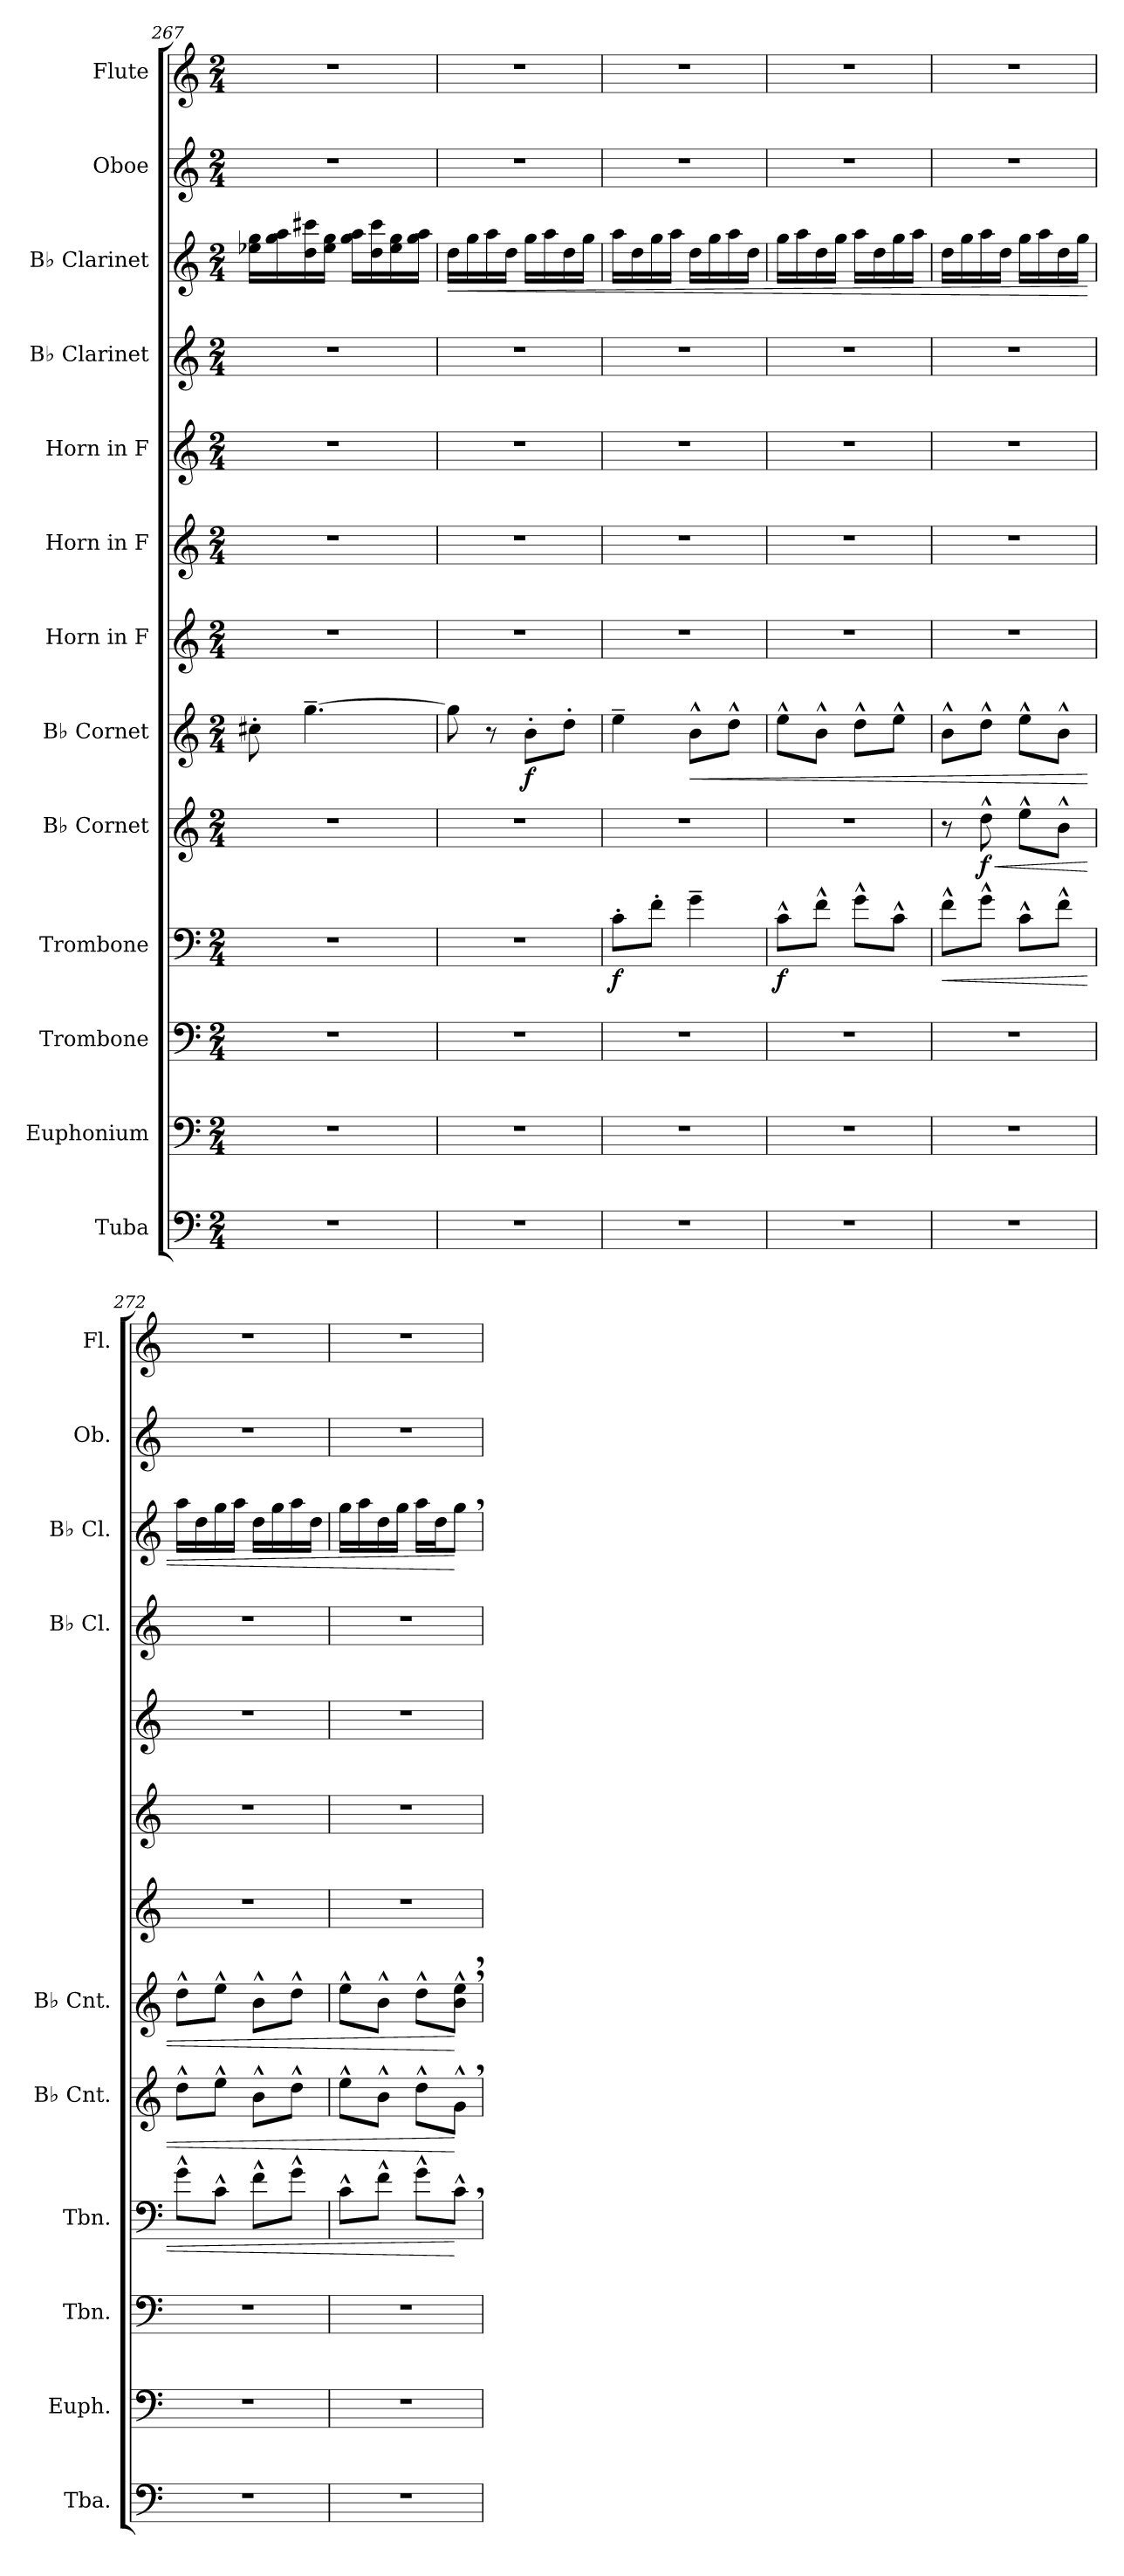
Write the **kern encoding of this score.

**kern	**kern	**kern	**kern	**dynam	**kern	**dynam	**kern	**dynam	**kern	**kern	**kern	**kern	**kern	**dynam	**kern	**kern
*part13	*part12	*part11	*part10	*part10	*part9	*part9	*part8	*part8	*part7	*part6	*part5	*part4	*part3	*part3	*part2	*part1
*staff13	*staff12	*staff11	*staff10	*staff10	*staff9	*staff9	*staff8	*staff8	*staff7	*staff6	*staff5	*staff4	*staff3	*staff3	*staff2	*staff1
*I"Tuba	*I"Euphonium	*I"Trombone	*I"Trombone	*	*I"B♭ Cornet	*	*I"B♭ Cornet	*	*I"Horn in F	*I"Horn in F	*I"Horn in F	*I"B♭ Clarinet	*I"B♭ Clarinet	*	*I"Oboe	*I"Flute
*I'Tba.	*I'Euph.	*I'Tbn.	*I'Tbn.	*	*I'B♭ Cnt.	*	*I'B♭ Cnt.	*	*	*	*	*I'B♭ Cl.	*I'B♭ Cl.	*	*I'Ob.	*I'Fl.
*clefF4	*clefF4	*clefF4	*clefF4	*	*clefG2	*	*clefG2	*	*clefG2	*clefG2	*clefG2	*clefG2	*clefG2	*	*clefG2	*clefG2
*	*	*	*	*	*ITrd1c2	*	*ITrd1c2	*	*ITrd4c7	*ITrd4c7	*ITrd4c7	*ITrd1c2	*ITrd1c2	*	*	*
*k[]	*k[]	*k[]	*k[]	*	*k[b-e-]	*	*k[b-e-]	*	*k[b-]	*k[b-]	*k[b-]	*k[b-e-]	*k[b-e-]	*	*k[]	*k[]
*M2/4	*M2/4	*M2/4	*M2/4	*	*M2/4	*	*M2/4	*	*M2/4	*M2/4	*M2/4	*M2/4	*M2/4	*	*M2/4	*M2/4
=267	=267	=267	=267	=267	=267	=267	=267	=267	=267	=267	=267	=267	=267	=267	=267	=267
2r	2r	2r	2r	.	2r	.	8bn'\	.	2r	2r	2r	2r	16dd-X\ 16ff\LL	.	2r	2r
.	.	.	.	.	.	.	.	.	.	.	.	.	16ff\ 16gg\	.	.	.
.	.	.	.	.	.	.	[4.ff~\	.	.	.	.	.	16cc\ 16bbn\	.	.	.
.	.	.	.	.	.	.	.	.	.	.	.	.	16dd-\ 16ff\JJ	.	.	.
.	.	.	.	.	.	.	.	.	.	.	.	.	16ff\ 16gg\LL	.	.	.
.	.	.	.	.	.	.	.	.	.	.	.	.	16cc\ 16bb\	.	.	.
.	.	.	.	.	.	.	.	.	.	.	.	.	16dd-\ 16ff\	.	.	.
.	.	.	.	.	.	.	.	.	.	.	.	.	16ff\ 16gg\JJ	.	.	.
!!LO:PB:g=z
=268	=268	=268	=268	=268	=268	=268	=268	=268	=268	=268	=268	=268	=268	=268	=268	=268
!	!	!	!	!	!	!	!	!	!	!	!	!	!	!LO:HP:b	!	!
2r	2r	2r	2r	.	2r	.	8ff\]	.	2r	2r	2r	2r	16cc\LL	<	2r	2r
.	.	.	.	.	.	.	.	.	.	.	.	.	16ff\	.	.	.
.	.	.	.	.	.	.	8r	.	.	.	.	.	16gg\	.	.	.
.	.	.	.	.	.	.	.	.	.	.	.	.	16cc\JJ	.	.	.
!	!	!	!	!	!	!	!	!LO:DY:b	!	!	!	!	!	!	!	!
.	.	.	.	.	.	.	8a'\L	f	.	.	.	.	16ff\LL	.	.	.
.	.	.	.	.	.	.	.	.	.	.	.	.	16gg\	.	.	.
.	.	.	.	.	.	.	8cc'\J	.	.	.	.	.	16cc\	.	.	.
.	.	.	.	.	.	.	.	.	.	.	.	.	16ff\JJ	.	.	.
=269	=269	=269	=269	=269	=269	=269	=269	=269	=269	=269	=269	=269	=269	=269	=269	=269
!	!	!	!	!LO:DY:b	!	!	!	!	!	!	!	!	!	!	!	!
2r	2r	2r	8c'\L	f	2r	.	4dd~\	.	2r	2r	2r	2r	16gg\LL	.	2r	2r
.	.	.	.	.	.	.	.	.	.	.	.	.	16cc\	.	.	.
.	.	.	8f'\J	.	.	.	.	.	.	.	.	.	16ff\	.	.	.
.	.	.	.	.	.	.	.	.	.	.	.	.	16gg\JJ	.	.	.
!	!	!	!	!	!	!	!	!LO:HP:b	!	!	!	!	!	!	!	!
.	.	.	4g~\	.	.	.	8a^^\L	<	.	.	.	.	16cc\LL	.	.	.
.	.	.	.	.	.	.	.	.	.	.	.	.	16ff\	.	.	.
.	.	.	.	.	.	.	8cc^^\J	.	.	.	.	.	16gg\	.	.	.
.	.	.	.	.	.	.	.	.	.	.	.	.	16cc\JJ	.	.	.
=270	=270	=270	=270	=270	=270	=270	=270	=270	=270	=270	=270	=270	=270	=270	=270	=270
!	!	!	!	!LO:DY:b	!	!	!	!	!	!	!	!	!	!	!	!
2r	2r	2r	8c^^\L	f	2r	.	8dd^^\L	.	2r	2r	2r	2r	16ff\LL	.	2r	2r
.	.	.	.	.	.	.	.	.	.	.	.	.	16gg\	.	.	.
.	.	.	8f^^\J	.	.	.	8a^^\J	.	.	.	.	.	16cc\	.	.	.
.	.	.	.	.	.	.	.	.	.	.	.	.	16ff\JJ	.	.	.
.	.	.	8g^^\L	.	.	.	8cc^^\L	.	.	.	.	.	16gg\LL	.	.	.
.	.	.	.	.	.	.	.	.	.	.	.	.	16cc\	.	.	.
.	.	.	8c^^\J	.	.	.	8dd^^\J	.	.	.	.	.	16ff\	.	.	.
.	.	.	.	.	.	.	.	.	.	.	.	.	16gg\JJ	.	.	.
=271	=271	=271	=271	=271	=271	=271	=271	=271	=271	=271	=271	=271	=271	=271	=271	=271
!	!	!	!	!LO:HP:b	!	!	!	!	!	!	!	!	!	!	!	!
2r	2r	2r	8f^^\L	<	8r	.	8a^^\L	.	2r	2r	2r	2r	16cc\LL	.	2r	2r
.	.	.	.	.	.	.	.	.	.	.	.	.	16ff\	.	.	.
!	!	!	!	!	!	!LO:HP:b	!	!	!	!	!	!	!	!	!	!
!	!	!	!	!	!	!LO:DY:n=1:b	!	!	!	!	!	!	!	!	!	!
.	.	.	8g^^\J	.	8cc^^\	< f	8cc^^\J	.	.	.	.	.	16gg\	.	.	.
.	.	.	.	.	.	.	.	.	.	.	.	.	16cc\JJ	.	.	.
.	.	.	8c^^\L	.	8dd^^\L	.	8dd^^\L	.	.	.	.	.	16ff\LL	.	.	.
.	.	.	.	.	.	.	.	.	.	.	.	.	16gg\	.	.	.
.	.	.	8f^^\J	.	8a^^\J	.	8a^^\J	.	.	.	.	.	16cc\	.	.	.
.	.	.	.	.	.	.	.	.	.	.	.	.	16ff\JJ	.	.	.
=272	=272	=272	=272	=272	=272	=272	=272	=272	=272	=272	=272	=272	=272	=272	=272	=272
2r	2r	2r	8g^^\L	.	8cc^^\L	.	8cc^^\L	.	2r	2r	2r	2r	16gg\LL	.	2r	2r
.	.	.	.	.	.	.	.	.	.	.	.	.	16cc\	.	.	.
.	.	.	8c^^\J	.	8dd^^\J	.	8dd^^\J	.	.	.	.	.	16ff\	.	.	.
.	.	.	.	.	.	.	.	.	.	.	.	.	16gg\JJ	.	.	.
.	.	.	8f^^\L	.	8a^^\L	.	8a^^\L	.	.	.	.	.	16cc\LL	.	.	.
.	.	.	.	.	.	.	.	.	.	.	.	.	16ff\	.	.	.
.	.	.	8g^^\J	.	8cc^^\J	.	8cc^^\J	.	.	.	.	.	16gg\	.	.	.
.	.	.	.	.	.	.	.	.	.	.	.	.	16cc\JJ	.	.	.
!!LO:PB:g=z
=273	=273	=273	=273	=273	=273	=273	=273	=273	=273	=273	=273	=273	=273	=273	=273	=273
2r	2r	2r	8c^^\L	.	8dd^^\L	.	8dd^^\L	.	2r	2r	2r	2r	16ff\LL	.	2r	2r
.	.	.	.	.	.	.	.	.	.	.	.	.	16gg\	.	.	.
.	.	.	8f^^\J	.	8a^^\J	.	8a^^\J	.	.	.	.	.	16cc\	.	.	.
.	.	.	.	.	.	.	.	.	.	.	.	.	16ff\JJ	.	.	.
.	.	.	8g^^\L	.	8cc^^\L	.	8cc^^\L	.	.	.	.	.	16gg\LL	.	.	.
.	.	.	.	.	.	.	.	.	.	.	.	.	16cc\J	.	.	.
.	.	.	8c^^,\J	[	8f^^,\J	[	8a\^^, 8dd\^^,J	[	.	.	.	.	8ff,\J	[	.	.
=	=	=	=	=	=	=	=	=	=	=	=	=	=	=	=	=
*-	*-	*-	*-	*-	*-	*-	*-	*-	*-	*-	*-	*-	*-	*-	*-	*-
